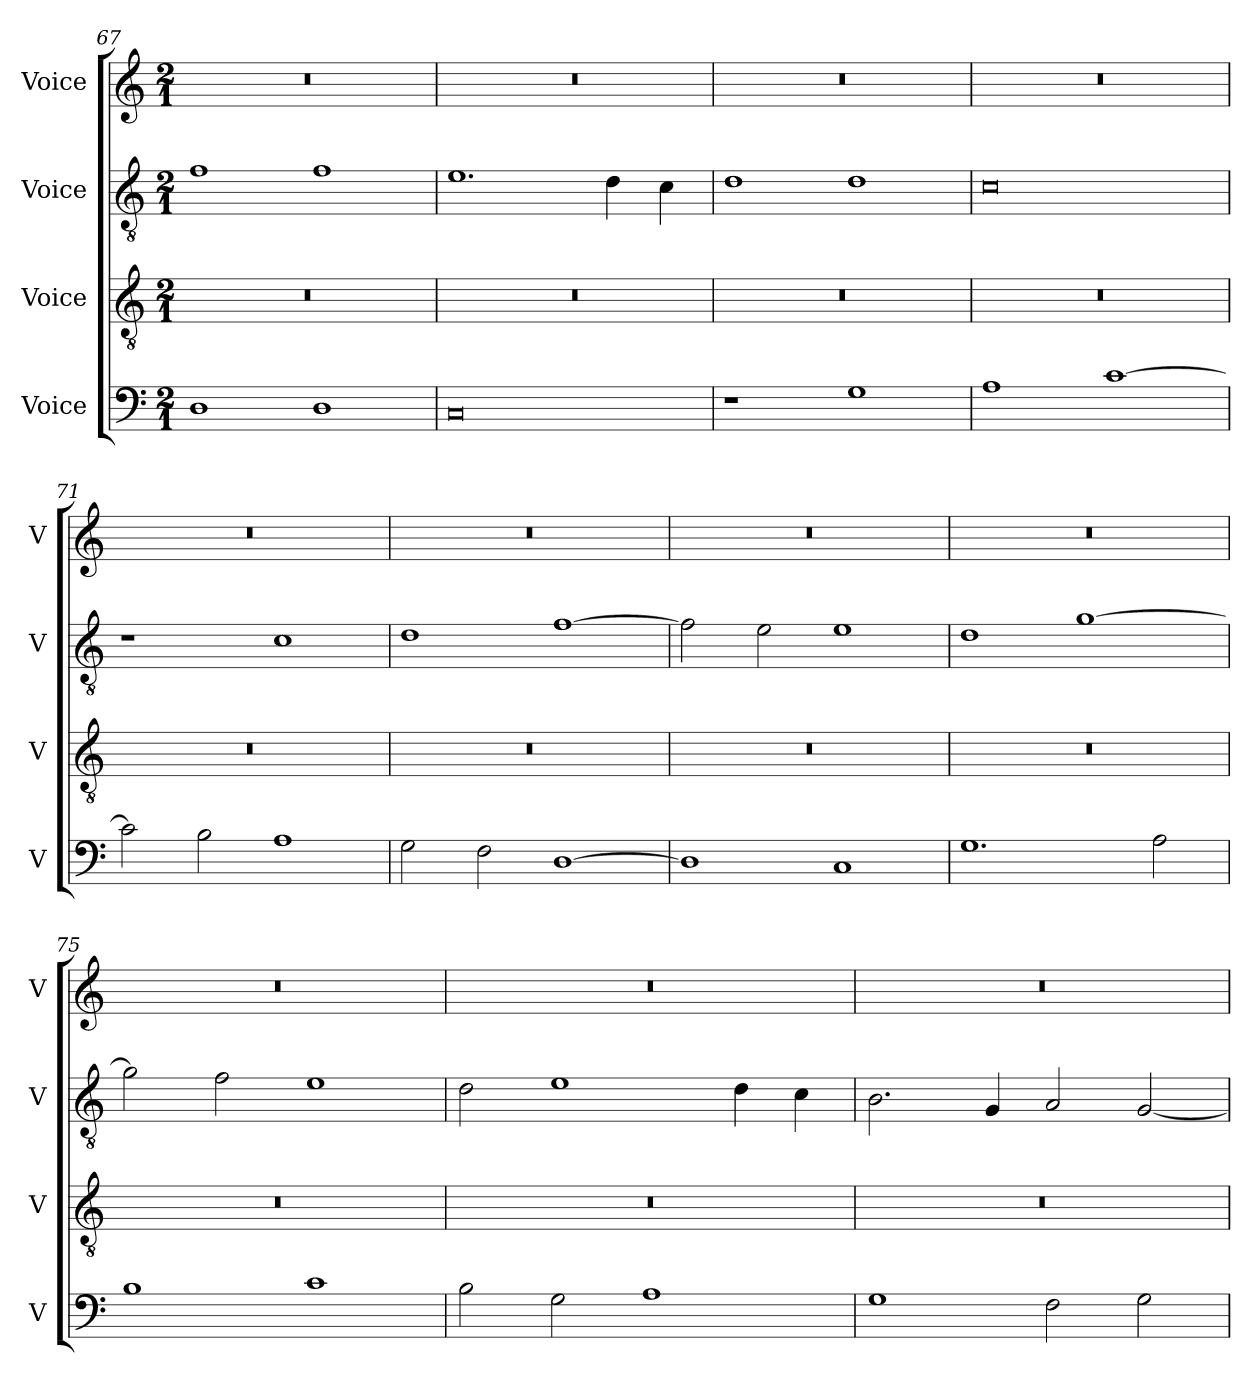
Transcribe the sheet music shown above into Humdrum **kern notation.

**kern	**kern	**kern	**kern
*part4	*part3	*part2	*part1
*staff4	*staff3	*staff2	*staff1
*I"Voice	*I"Voice	*I"Voice	*I"Voice
*I'V	*I'V	*I'V	*I'V
!!LO:PB:g=z
*clefF4	*clefGv2	*clefGv2	*clefG2
*k[]	*k[]	*k[]	*k[]
*M2/1	*M2/1	*M2/1	*M2/1
=67	=67	=67	=67
1D	0r	1f	0r
1D	.	1f	.
=68	=68	=68	=68
0C	0r	1.e	0r
.	.	4d\	.
.	.	4c\	.
=69	=69	=69	=69
1r	0r	1d	0r
1G	.	1d	.
=70	=70	=70	=70
1A	0r	0c	0r
[1c	.	.	.
=71	=71	=71	=71
2c\]	0r	1r	0r
2B\	.	.	.
1A	.	1c	.
!!LO:LB:g=z
=72	=72	=72	=72
2G\	0r	1d	0r
2F\	.	.	.
[1D	.	[1f	.
=73	=73	=73	=73
1D]	0r	2f\]	0r
.	.	2e\	.
1C	.	1e	.
=74	=74	=74	=74
1.G	0r	1d	0r
.	.	[1g	.
2A\	.	.	.
=75	=75	=75	=75
1B	0r	2g\]	0r
.	.	2f\	.
1c	.	1e	.
!!LO:LB:g=z
=76	=76	=76	=76
2B\	0r	2d\	0r
2G\	.	1e	.
1A	.	.	.
.	.	4d\	.
.	.	4c\	.
=77	=77	=77	=77
1G	0r	2.B\	0r
.	.	4G/	.
2F\	.	2A/	.
2G\	.	[2G/	.
=	=	=	=
*-	*-	*-	*-
